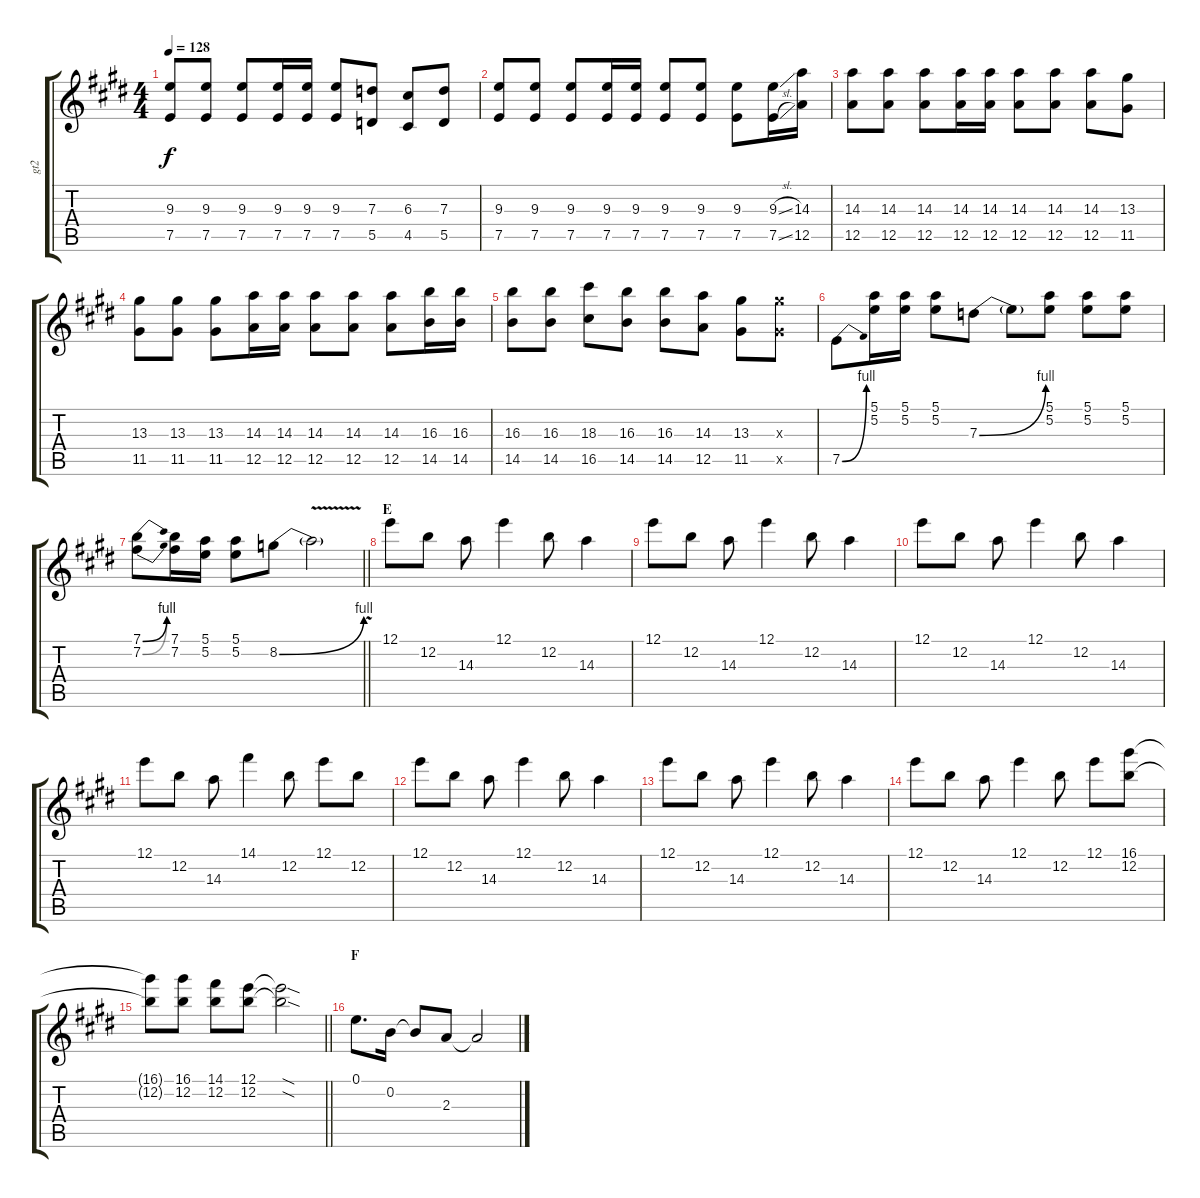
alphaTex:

\track ("gt2" "gt2") {instrument distortionguitar}
\staff {score tabs}
\tuning (E4 B3 G3 D3 A2 E2) {hide}
\ts (4 4)
\tempo 128
\clef g2
\ks e
(9.3 7.5).8{dy f} (9.3 7.5).8 (9.3 7.5).8 (9.3 7.5).16 (9.3 7.5).16 (9.3 7.5).8 (7.3 5.5).8 (6.3 4.5).8 (7.3 5.5).8 |
(9.3 7.5).8 (9.3 7.5).8 (9.3 7.5).8 (9.3 7.5).16 (9.3 7.5).16 (9.3 7.5).8 (9.3 7.5).8 (9.3 7.5).8 (9.3{sl} 7.5{sl}).16 (14.3 12.5).16 |
(14.3 12.5).8 (14.3 12.5).8 (14.3 12.5).8 (14.3 12.5).16 (14.3 12.5).16 (14.3 12.5).8 (14.3 12.5).8 (14.3 12.5).8 (13.3 11.5).8 |
(13.3 11.5).8 (13.3 11.5).8 (13.3 11.5).8 (14.3 12.5).16 (14.3 12.5).16 (14.3 12.5).8 (14.3 12.5).8 (14.3 12.5).8 (16.3 14.5).16 (16.3 14.5).16 |
(16.3 14.5).8 (16.3 14.5).8 (18.3 16.5).8 (16.3 14.5).8 (16.3 14.5).8 (14.3 12.5).8 (13.3 11.5).8 (13.3{x} 11.5{x}).8 |
7.5{be (bend 0 0 60 4)}.8 (5.1 5.2).16 (5.1 5.2).16 (5.1 5.2).8 7.3{be (bend 0 0 60 4)}.8 7.3{t}.8 (5.1 5.2).8 (5.1 5.2).8 (5.1 5.2).8 |
\barLineRight lightlight
(7.1{be (bend 0 0 60 4)} 7.2{be (bend 0 0 60 4)}).8 (7.1 7.2).16 (5.1 5.2).16 (5.1 5.2).8 8.2{be (bend 0 0 60 4)}.8 8.2{v t}.2 |
\section ("" "E")
12.1.8 12.2.8 14.3.8 12.1.4 12.2.8 14.3.4 |
12.1.8 12.2.8 14.3.8 12.1.4 12.2.8 14.3.4 |
12.1.8 12.2.8 14.3.8 12.1.4 12.2.8 14.3.4 |
12.1.8 12.2.8 14.3.8 14.1.4 12.2.8 12.1.8 12.2.8 |
12.1.8 12.2.8 14.3.8 12.1.4 12.2.8 14.3.4 |
12.1.8 12.2.8 14.3.8 12.1.4 12.2.8 14.3.4 |
12.1.8 12.2.8 14.3.8 12.1.4 12.2.8 12.1.8 (16.1 12.2).8 |
\barLineRight lightlight
(16.1{t} 12.2{t}).8 (16.1 12.2).8 (14.1 12.2).8 (12.1 12.2).8 (12.1{sod t} 12.2{sod t}).2 |
\section ("" "F")
0.1.8{d} 0.2.16 0.2{t}.8 2.3.8 2.3{t}.2
